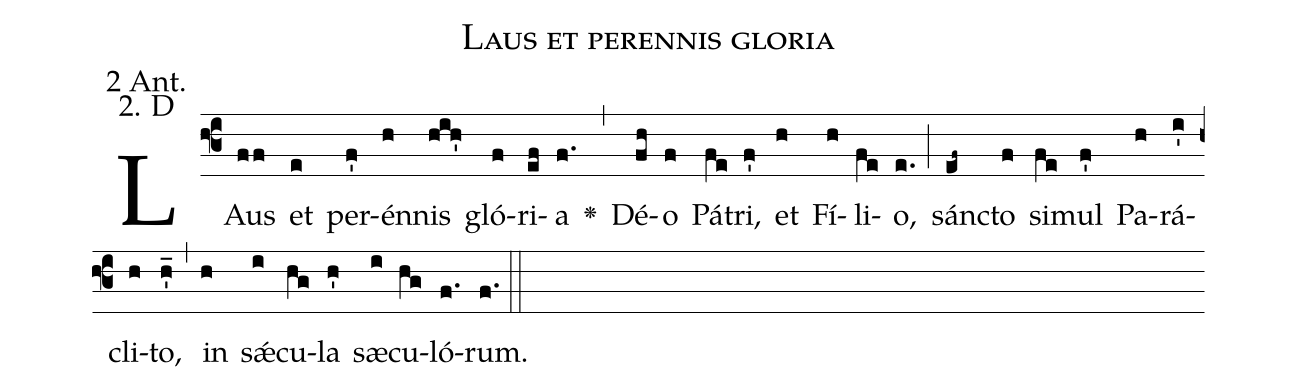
name: Laus et perennis gloria;
office-part: 2 Antiphon;
mode: 2D;
annotation: 2 Ant.;
annotation: 2. D;
def-m1:}{\greseteolcustos{manual}{;
def-m2:\ifx\breakbeforeEuouae\undefined\else;
def-m3:\fi}\ifx\noeuouae\undefined\def\noeuouae{F}\fi\if\noeuouae F{;
def-m4:}\fi;
%%
% The syntax in this part is called gabc. Please refer to http://home.gna.org/gregorio/gabc/#basis

(f3)LAus(ff) et(e) per(f')én(h)nis(hih') gló(f)ri(ef)a(f.) <v>\greheightstar</v>(,)
Dé(fh)o(f) Pá(fe)tri,(f') et(h) Fí(h)li(fe)o,(e.) (;)
sán(ef~)cto(f) si(fe)mul(f') Pa(h)rá(i')cli(h)to,(h'_) (,)
in(h) s<sp>'ae</sp>(i)cu(hg)la(h') sæ(i)cu(hg)ló(f.[em1])rum.(f.) (::[em2]z[em3])

E(h) u(h) o(h) u(g) a(e) e.(f.) (::[em4])
